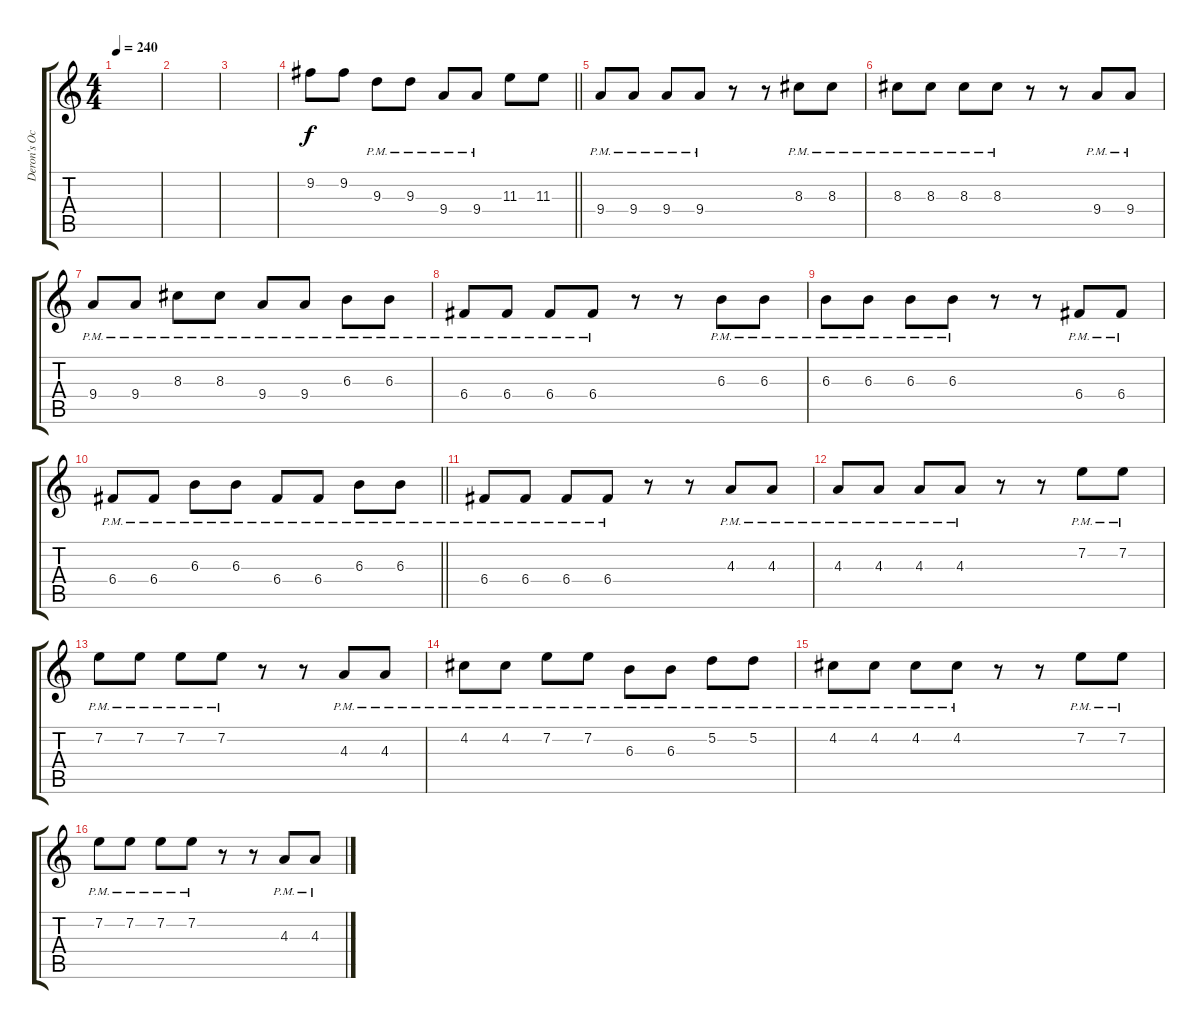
\track ("Deron's Octave Pedal" "Deron's Oc") {instrument distortionguitar}
\staff {score tabs}
\tuning (D4 A3 F3 C3 G2 D2) {hide}
\ts (4 4)
\tempo 240
\clef g2
\ks c
|
|
|
\barLineRight lightlight
9.2.8 9.2.8 9.3{pm}.8 9.3{pm}.8 9.4{pm}.8 9.4{pm}.8 11.3.8 11.3.8 |
\section ("" "")
9.4{pm}.8 9.4{pm}.8 9.4{pm}.8 9.4{pm}.8 r.8 r.8 8.3{pm}.8 8.3{pm}.8 |
8.3{pm}.8 8.3{pm}.8 8.3{pm}.8 8.3{pm}.8 r.8 r.8 9.4{pm}.8 9.4{pm}.8 |
9.4{pm}.8 9.4{pm}.8 8.3{pm}.8 8.3{pm}.8 9.4{pm}.8 9.4{pm}.8 6.3{pm}.8 6.3{pm}.8 |
6.4{pm}.8 6.4{pm}.8 6.4{pm}.8 6.4{pm}.8 r.8 r.8 6.3{pm}.8 6.3{pm}.8 |
6.3{pm}.8 6.3{pm}.8 6.3{pm}.8 6.3{pm}.8 r.8 r.8 6.4{pm}.8 6.4{pm}.8 |
\barLineRight lightlight
6.4{pm}.8 6.4{pm}.8 6.3{pm}.8 6.3{pm}.8 6.4{pm}.8 6.4{pm}.8 6.3{pm}.8 6.3{pm}.8 |
6.4{pm}.8 6.4{pm}.8 6.4{pm}.8 6.4{pm}.8 r.8 r.8 4.3{pm}.8 4.3{pm}.8 |
4.3{pm}.8 4.3{pm}.8 4.3{pm}.8 4.3{pm}.8 r.8 r.8 7.2{pm}.8 7.2{pm}.8 |
7.2{pm}.8 7.2{pm}.8 7.2{pm}.8 7.2{pm}.8 r.8 r.8 4.3{pm}.8 4.3{pm}.8 |
4.2{pm}.8 4.2{pm}.8 7.2{pm}.8 7.2{pm}.8 6.3{pm}.8 6.3{pm}.8 5.2{pm}.8 5.2{pm}.8 |
4.2{pm}.8 4.2{pm}.8 4.2{pm}.8 4.2{pm}.8 r.8 r.8 7.2{pm}.8 7.2{pm}.8 |
7.2{pm}.8 7.2{pm}.8 7.2{pm}.8 7.2{pm}.8 r.8 r.8 4.3{pm}.8 4.3{pm}.8
